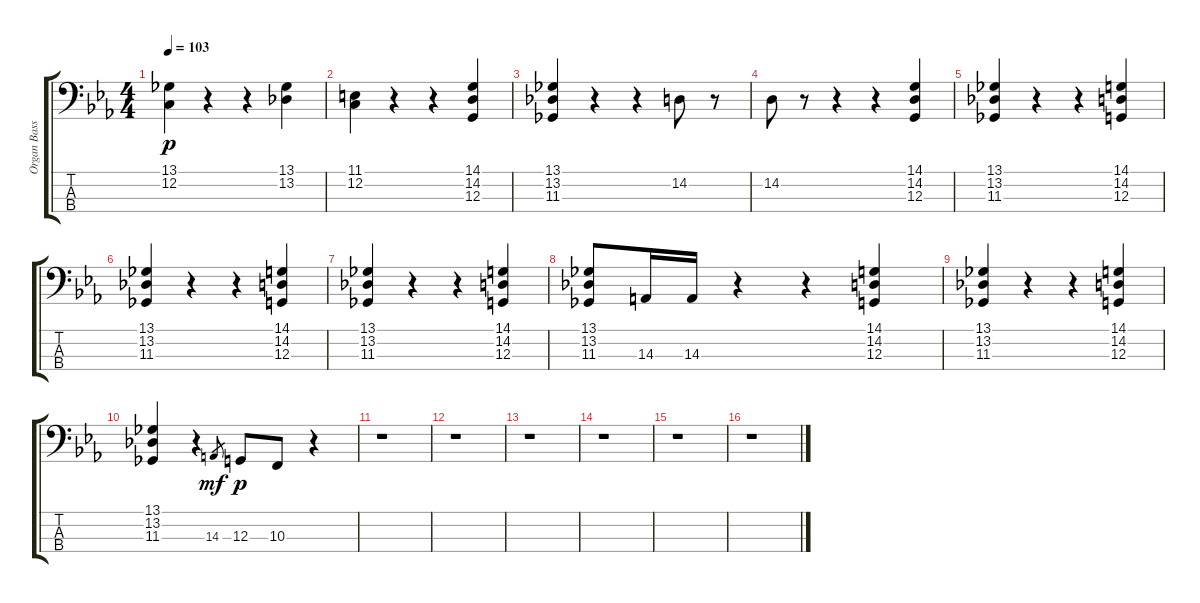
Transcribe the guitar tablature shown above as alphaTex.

\track ("Organ Bass 2" "Organ Bass") {instrument drawbarorgan}
\staff {score tabs}
\tuning (F2 C2 G1 D1) {hide}
\ts (4 4)
\tempo 103
\clef f4
\ks eb
(13.1 12.2).4{dy p} r.4 r.4 (13.1 13.2).4 |
(11.1 12.2).4 r.4 r.4 (14.1 14.2 12.3).4 |
(13.1 13.2 11.3).4 r.4 r.4 14.2.8 r.8 |
14.2.8 r.8 r.4 r.4 (14.1 14.2 12.3).4 |
(13.1 13.2 11.3).4 r.4 r.4 (14.1 14.2 12.3).4 |
(13.1 13.2 11.3).4 r.4 r.4 (14.1 14.2 12.3).4 |
(13.1 13.2 11.3).4 r.4 r.4 (14.1 14.2 12.3).4 |
(13.1 13.2 11.3).8 14.3.16 14.3.16 r.4 r.4 (14.1 14.2 12.3).4 |
(13.1 13.2 11.3).4 r.4 r.4 (14.1 14.2 12.3).4 |
(13.1 13.2 11.3).4 r.4 14.3.8{gr dy mf} 12.3.8{dy p} 10.3.8 r.4 |
r.1 |
r.1 |
r.1 |
r.1 |
r.1 |
r.1
